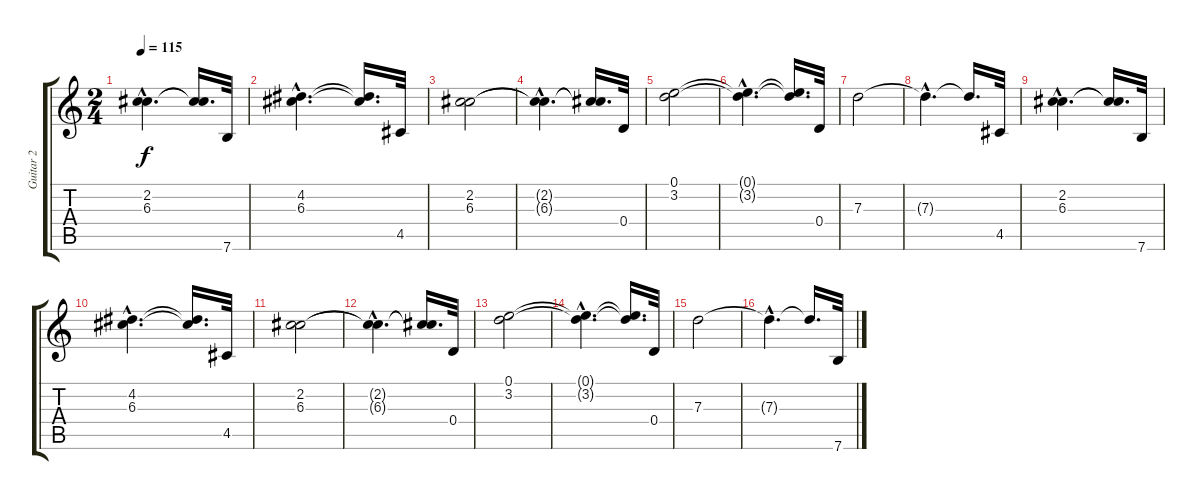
\track ("Guitar 2" "Guitar 2") {instrument acousticguitarsteel}
\staff {score tabs}
\tuning (E4 B3 G3 D3 A2 E2) {hide}
\ts (2 4)
\tempo 115
\clef g2
\ks c
(2.2{hac} 6.3{hac}).4{d dy f} (2.2{t} 6.3{t}).16{d} 7.6.32 |
(4.2{hac} 6.3{hac}).4{d} (4.2{t} 6.3{t}).16{d} 4.5.32 |
(2.2 6.3).2 |
(2.2{hac t} 6.3{hac t}).4{d} (2.2{t} 6.3{t}).16{d} 0.4.32 |
(0.1 3.2).2 |
(0.1{hac t} 3.2{hac t}).4{d} (0.1{t} 3.2{t}).16{d} 0.4.32 |
7.3.2 |
7.3{hac t}.4{d} 7.3{t}.16{d} 4.5.32 |
(2.2{hac} 6.3{hac}).4{d} (2.2{t} 6.3{t}).16{d} 7.6.32 |
(4.2{hac} 6.3{hac}).4{d} (4.2{t} 6.3{t}).16{d} 4.5.32 |
(2.2 6.3).2 |
(2.2{hac t} 6.3{hac t}).4{d} (2.2{t} 6.3{t}).16{d} 0.4.32 |
(0.1 3.2).2 |
(0.1{hac t} 3.2{hac t}).4{d} (0.1{t} 3.2{t}).16{d} 0.4.32 |
7.3.2 |
7.3{hac t}.4{d} 7.3{t}.16{d} 7.6.32
